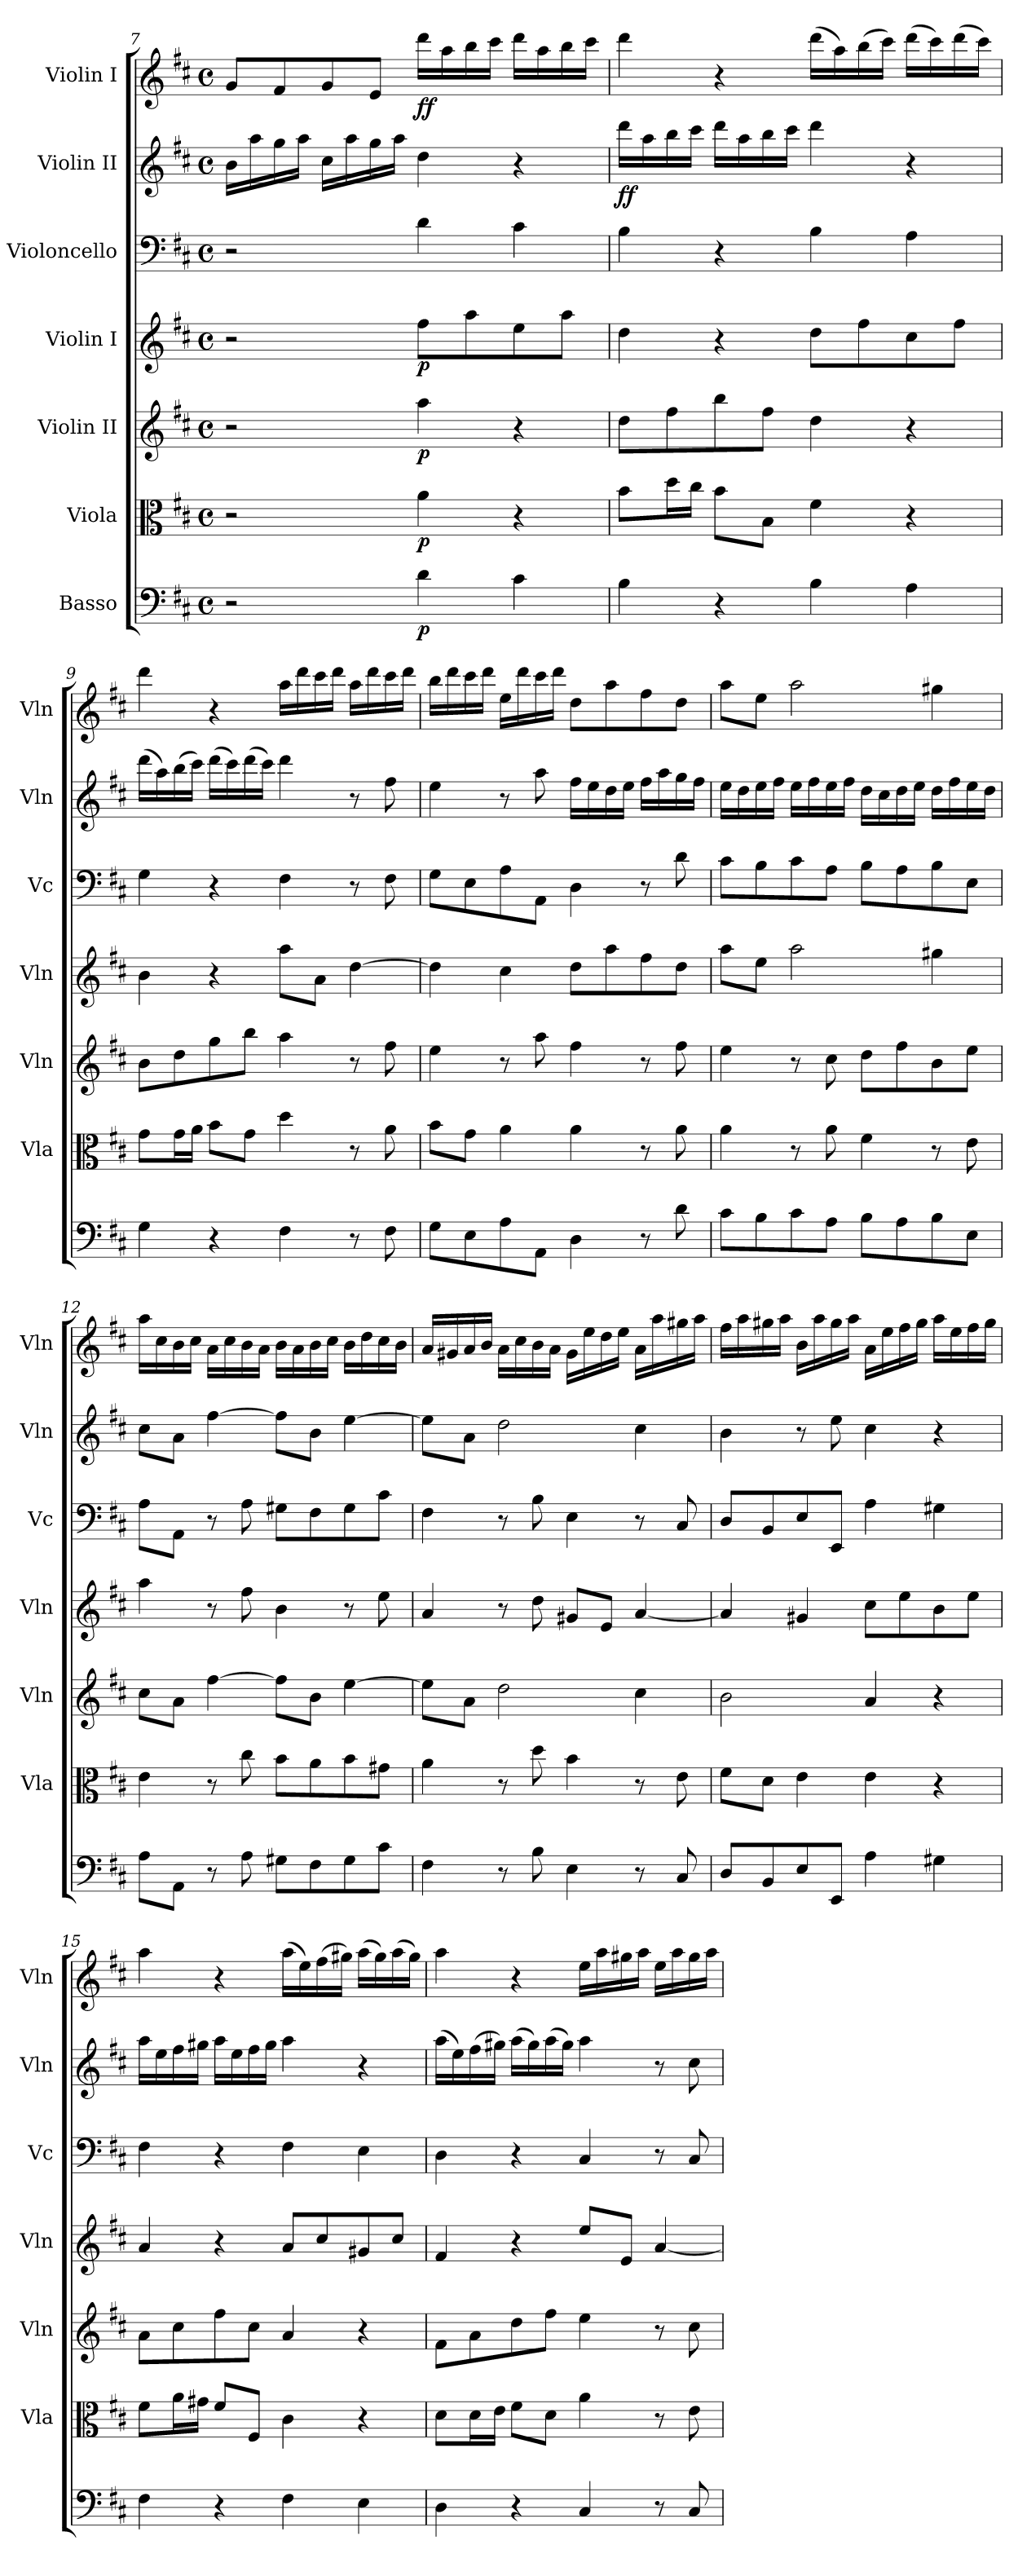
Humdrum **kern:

**kern	**dynam	**kern	**dynam	**kern	**dynam	**kern	**dynam	**kern	**kern	**dynam	**kern	**dynam
*part7	*part7	*part6	*part6	*part5	*part5	*part4	*part4	*part3	*part2	*part2	*part1	*part1
*staff7	*staff7	*staff6	*staff6	*staff5	*staff5	*staff4	*staff4	*staff3	*staff2	*staff2	*staff1	*staff1
*I"Basso	*	*I"Viola	*	*I"Violin II	*	*I"Violin I	*	*I"Violoncello	*I"Violin II	*	*I"Violin I	*
*	*	*I'Vla	*	*I'Vln	*	*I'Vln	*	*I'Vc	*I'Vln	*	*I'Vln	*
!!LO:LB:g=z
*clefF4	*	*clefC3	*	*clefG2	*	*clefG2	*	*clefF4	*clefG2	*	*clefG2	*
*k[f#c#]	*	*k[f#c#]	*	*k[f#c#]	*	*k[f#c#]	*	*k[f#c#]	*k[f#c#]	*	*k[f#c#]	*
*M4/4	*	*M4/4	*	*M4/4	*	*M4/4	*	*M4/4	*M4/4	*	*M4/4	*
*met(c)	*	*met(c)	*	*met(c)	*	*met(c)	*	*met(c)	*met(c)	*	*met(c)	*
=7	=7	=7	=7	=7	=7	=7	=7	=7	=7	=7	=7	=7
2r	.	2r	.	2r	.	2r	.	2r	16b\LL	.	8g/L	.
.	.	.	.	.	.	.	.	.	16aa\	.	.	.
.	.	.	.	.	.	.	.	.	16gg\	.	8f#/	.
.	.	.	.	.	.	.	.	.	16aa\JJ	.	.	.
.	.	.	.	.	.	.	.	.	16cc#\LL	.	8g/	.
.	.	.	.	.	.	.	.	.	16aa\	.	.	.
.	.	.	.	.	.	.	.	.	16gg\	.	8e/J	.
.	.	.	.	.	.	.	.	.	16aa\JJ	.	.	.
!	!LO:DY:b	!	!LO:DY:b	!	!LO:DY:b	!	!LO:DY:b	!	!	!	!	!LO:DY:b
4d\	p	4a\	p	4aa\	p	8ff#\L	p	4d\	4dd\	.	16ddd\LL	ff
.	.	.	.	.	.	.	.	.	.	.	16aa\	.
.	.	.	.	.	.	8aa\	.	.	.	.	16bb\	.
.	.	.	.	.	.	.	.	.	.	.	16ccc#\JJ	.
4c#\	.	4r	.	4r	.	8ee\	.	4c#\	4r	.	16ddd\LL	.
.	.	.	.	.	.	.	.	.	.	.	16aa\	.
.	.	.	.	.	.	8aa\J	.	.	.	.	16bb\	.
.	.	.	.	.	.	.	.	.	.	.	16ccc#\JJ	.
=8	=8	=8	=8	=8	=8	=8	=8	=8	=8	=8	=8	=8
!	!	!	!	!	!	!	!	!	!	!LO:DY:b	!	!
4B\	.	8b\L	.	8dd\L	.	4dd\	.	4B\	16ddd\LL	ff	4ddd\	.
.	.	.	.	.	.	.	.	.	16aa\	.	.	.
.	.	16dd\L	.	8ff#\	.	.	.	.	16bb\	.	.	.
.	.	16cc#\JJ	.	.	.	.	.	.	16ccc#\JJ	.	.	.
4r	.	8b\L	.	8bb\	.	4r	.	4r	16ddd\LL	.	4r	.
.	.	.	.	.	.	.	.	.	16aa\	.	.	.
.	.	8B\J	.	8ff#\J	.	.	.	.	16bb\	.	.	.
.	.	.	.	.	.	.	.	.	16ccc#\JJ	.	.	.
4B\	.	4f#\	.	4dd\	.	8dd\L	.	4B\	4ddd\	.	(>16ddd\LL	.
.	.	.	.	.	.	.	.	.	.	.	16aa\)	.
.	.	.	.	.	.	8ff#\	.	.	.	.	(>16bb\	.
.	.	.	.	.	.	.	.	.	.	.	16ccc#\JJ)	.
4A\	.	4r	.	4r	.	8cc#\	.	4A\	4r	.	(>16ddd\LL	.
.	.	.	.	.	.	.	.	.	.	.	16ccc#\)	.
.	.	.	.	.	.	8ff#\J	.	.	.	.	(>16ddd\	.
.	.	.	.	.	.	.	.	.	.	.	16ccc#\JJ)	.
=9	=9	=9	=9	=9	=9	=9	=9	=9	=9	=9	=9	=9
4G\	.	8g\L	.	8b\L	.	4b\	.	4G\	(>16ddd\LL	.	4ddd\	.
.	.	.	.	.	.	.	.	.	16aa\)	.	.	.
.	.	16g\L	.	8dd\	.	.	.	.	(>16bb\	.	.	.
.	.	16a\JJ	.	.	.	.	.	.	16ccc#\JJ)	.	.	.
4r	.	8b\L	.	8gg\	.	4r	.	4r	(>16ddd\LL	.	4r	.
.	.	.	.	.	.	.	.	.	16ccc#\)	.	.	.
.	.	8g\J	.	8bb\J	.	.	.	.	(>16ddd\	.	.	.
.	.	.	.	.	.	.	.	.	16ccc#\JJ)	.	.	.
4F#\	.	4dd\	.	4aa\	.	8aa\L	.	4F#\	4ddd\	.	16aa\LL	.
.	.	.	.	.	.	.	.	.	.	.	16ddd\	.
.	.	.	.	.	.	8a\J	.	.	.	.	16ccc#\	.
.	.	.	.	.	.	.	.	.	.	.	16ddd\JJ	.
8r	.	8r	.	8r	.	[4dd\	.	8r	8r	.	16aa\LL	.
.	.	.	.	.	.	.	.	.	.	.	16ddd\	.
8F#\	.	8a\	.	8ff#\	.	.	.	8F#\	8ff#\	.	16ccc#\	.
.	.	.	.	.	.	.	.	.	.	.	16ddd\JJ	.
!!LO:PB:g=z
=10	=10	=10	=10	=10	=10	=10	=10	=10	=10	=10	=10	=10
8G\L	.	8b\L	.	4ee\	.	4dd\]	.	8G\L	4ee\	.	16bb\LL	.
.	.	.	.	.	.	.	.	.	.	.	16ddd\	.
8E\	.	8g\J	.	.	.	.	.	8E\	.	.	16ccc#\	.
.	.	.	.	.	.	.	.	.	.	.	16ddd\JJ	.
8A\	.	4a\	.	8r	.	4cc#\	.	8A\	8r	.	16ee\LL	.
.	.	.	.	.	.	.	.	.	.	.	16ddd\	.
8AA\J	.	.	.	8aa\	.	.	.	8AA\J	8aa\	.	16ccc#\	.
.	.	.	.	.	.	.	.	.	.	.	16ddd\JJ	.
4D\	.	4a\	.	4ff#\	.	8dd\L	.	4D\	16ff#\LL	.	8dd\L	.
.	.	.	.	.	.	.	.	.	16ee\	.	.	.
.	.	.	.	.	.	8aa\	.	.	16dd\	.	8aa\	.
.	.	.	.	.	.	.	.	.	16ee\JJ	.	.	.
8r	.	8r	.	8r	.	8ff#\	.	8r	16ff#\LL	.	8ff#\	.
.	.	.	.	.	.	.	.	.	16aa\	.	.	.
8d\	.	8a\	.	8ff#\	.	8dd\J	.	8d\	16gg\	.	8dd\J	.
.	.	.	.	.	.	.	.	.	16ff#\JJ	.	.	.
=11	=11	=11	=11	=11	=11	=11	=11	=11	=11	=11	=11	=11
8c#\L	.	4a\	.	4ee\	.	8aa\L	.	8c#\L	16ee\LL	.	8aa\L	.
.	.	.	.	.	.	.	.	.	16dd\	.	.	.
8B\	.	.	.	.	.	8ee\J	.	8B\	16ee\	.	8ee\J	.
.	.	.	.	.	.	.	.	.	16ff#\JJ	.	.	.
8c#\	.	8r	.	8r	.	2aa\	.	8c#\	16ee\LL	.	2aa\	.
.	.	.	.	.	.	.	.	.	16ff#\	.	.	.
8A\J	.	8a\	.	8cc#\	.	.	.	8A\J	16ee\	.	.	.
.	.	.	.	.	.	.	.	.	16ff#\JJ	.	.	.
8B\L	.	4f#\	.	8dd\L	.	.	.	8B\L	16dd\LL	.	.	.
.	.	.	.	.	.	.	.	.	16cc#\	.	.	.
8A\	.	.	.	8ff#\	.	.	.	8A\	16dd\	.	.	.
.	.	.	.	.	.	.	.	.	16ee\JJ	.	.	.
8B\	.	8r	.	8b\	.	4gg#X\	.	8B\	16dd\LL	.	4gg#X\	.
.	.	.	.	.	.	.	.	.	16ff#\	.	.	.
8E\J	.	8e\	.	8ee\J	.	.	.	8E\J	16ee\	.	.	.
.	.	.	.	.	.	.	.	.	16dd\JJ	.	.	.
=12	=12	=12	=12	=12	=12	=12	=12	=12	=12	=12	=12	=12
8A\L	.	4e\	.	8cc#\L	.	4aa\	.	8A\L	8cc#\L	.	16aa\LL	.
.	.	.	.	.	.	.	.	.	.	.	16cc#\	.
8AA\J	.	.	.	8a\J	.	.	.	8AA\J	8a\J	.	16b\	.
.	.	.	.	.	.	.	.	.	.	.	16cc#\JJ	.
8r	.	8r	.	[4ff#\	.	8r	.	8r	[4ff#\	.	16a\LL	.
.	.	.	.	.	.	.	.	.	.	.	16cc#\	.
8A\	.	8cc#\	.	.	.	8ff#\	.	8A\	.	.	16b\	.
.	.	.	.	.	.	.	.	.	.	.	16a\JJ	.
8G#X\L	.	8b\L	.	8ff#\L]	.	4b\	.	8G#X\L	8ff#\L]	.	16b\LL	.
.	.	.	.	.	.	.	.	.	.	.	16a\	.
8F#\	.	8a\	.	8b\J	.	.	.	8F#\	8b\J	.	16b\	.
.	.	.	.	.	.	.	.	.	.	.	16cc#\JJ	.
8G#\	.	8b\	.	[4ee\	.	8r	.	8G#\	[4ee\	.	16b\LL	.
.	.	.	.	.	.	.	.	.	.	.	16dd\	.
8c#\J	.	8g#X\J	.	.	.	8ee\	.	8c#\J	.	.	16cc#\	.
.	.	.	.	.	.	.	.	.	.	.	16b\JJ	.
=13	=13	=13	=13	=13	=13	=13	=13	=13	=13	=13	=13	=13
4F#\	.	4a\	.	8ee\L]	.	4a/	.	4F#\	8ee\L]	.	16a/LL	.
.	.	.	.	.	.	.	.	.	.	.	16g#X/	.
.	.	.	.	8a\J	.	.	.	.	8a\J	.	16a/	.
.	.	.	.	.	.	.	.	.	.	.	16b/JJ	.
8r	.	8r	.	2dd\	.	8r	.	8r	2dd\	.	16a\LL	.
.	.	.	.	.	.	.	.	.	.	.	16cc#\	.
8B\	.	8dd\	.	.	.	8dd\	.	8B\	.	.	16b\	.
.	.	.	.	.	.	.	.	.	.	.	16a\JJ	.
4E\	.	4b\	.	.	.	8g#X/L	.	4E\	.	.	16g#\LL	.
.	.	.	.	.	.	.	.	.	.	.	16ee\	.
.	.	.	.	.	.	8e/J	.	.	.	.	16dd\	.
.	.	.	.	.	.	.	.	.	.	.	16ee\JJ	.
8r	.	8r	.	4cc#\	.	[4a/	.	8r	4cc#\	.	16a\LL	.
.	.	.	.	.	.	.	.	.	.	.	16aa\	.
8C#/	.	8e\	.	.	.	.	.	8C#/	.	.	16gg#X\	.
.	.	.	.	.	.	.	.	.	.	.	16aa\JJ	.
!!LO:LB:g=z
=14	=14	=14	=14	=14	=14	=14	=14	=14	=14	=14	=14	=14
8D/L	.	8f#\L	.	2b\	.	4a/]	.	8D/L	4b\	.	16ff#\LL	.
.	.	.	.	.	.	.	.	.	.	.	16aa\	.
8BB/	.	8d\J	.	.	.	.	.	8BB/	.	.	16gg#X\	.
.	.	.	.	.	.	.	.	.	.	.	16aa\JJ	.
8E/	.	4e\	.	.	.	4g#X/	.	8E/	8r	.	16b\LL	.
.	.	.	.	.	.	.	.	.	.	.	16aa\	.
8EE/J	.	.	.	.	.	.	.	8EE/J	8ee\	.	16gg#\	.
.	.	.	.	.	.	.	.	.	.	.	16aa\JJ	.
4A\	.	4e\	.	4a/	.	8cc#\L	.	4A\	4cc#\	.	16a\LL	.
.	.	.	.	.	.	.	.	.	.	.	16ee\	.
.	.	.	.	.	.	8ee\	.	.	.	.	16ff#\	.
.	.	.	.	.	.	.	.	.	.	.	16gg#\JJ	.
4G#X\	.	4r	.	4r	.	8b\	.	4G#X\	4r	.	16aa\LL	.
.	.	.	.	.	.	.	.	.	.	.	16ee\	.
.	.	.	.	.	.	8ee\J	.	.	.	.	16ff#\	.
.	.	.	.	.	.	.	.	.	.	.	16gg#\JJ	.
=15	=15	=15	=15	=15	=15	=15	=15	=15	=15	=15	=15	=15
4F#\	.	8f#\L	.	8a\L	.	4a/	.	4F#\	16aa\LL	.	4aa\	.
.	.	.	.	.	.	.	.	.	16ee\	.	.	.
.	.	16a\L	.	8cc#\	.	.	.	.	16ff#\	.	.	.
.	.	16g#X\JJ	.	.	.	.	.	.	16gg#X\JJ	.	.	.
4r	.	8f#/L	.	8ff#\	.	4r	.	4r	16aa\LL	.	4r	.
.	.	.	.	.	.	.	.	.	16ee\	.	.	.
.	.	8F#/J	.	8cc#\J	.	.	.	.	16ff#\	.	.	.
.	.	.	.	.	.	.	.	.	16gg#\JJ	.	.	.
4F#\	.	4c#\	.	4a/	.	8a/L	.	4F#\	4aa\	.	(>16aa\LL	.
.	.	.	.	.	.	.	.	.	.	.	16ee\)	.
.	.	.	.	.	.	8cc#/	.	.	.	.	(>16ff#\	.
.	.	.	.	.	.	.	.	.	.	.	16gg#X\JJ)	.
4E\	.	4r	.	4r	.	8g#X/	.	4E\	4r	.	(>16aa\LL	.
.	.	.	.	.	.	.	.	.	.	.	16gg#\)	.
.	.	.	.	.	.	8cc#/J	.	.	.	.	(>16aa\	.
.	.	.	.	.	.	.	.	.	.	.	16gg#\JJ)	.
=16	=16	=16	=16	=16	=16	=16	=16	=16	=16	=16	=16	=16
4D\	.	8d\L	.	8f#\L	.	4f#/	.	4D\	(>16aa\LL	.	4aa\	.
.	.	.	.	.	.	.	.	.	16ee\)	.	.	.
.	.	16d\L	.	8a\	.	.	.	.	(>16ff#\	.	.	.
.	.	16e\JJ	.	.	.	.	.	.	16gg#X\JJ)	.	.	.
4r	.	8f#\L	.	8dd\	.	4r	.	4r	(>16aa\LL	.	4r	.
.	.	.	.	.	.	.	.	.	16gg#\)	.	.	.
.	.	8d\J	.	8ff#\J	.	.	.	.	(>16aa\	.	.	.
.	.	.	.	.	.	.	.	.	16gg#\JJ)	.	.	.
4C#/	.	4a\	.	4ee\	.	8ee/L	.	4C#/	4aa\	.	16ee\LL	.
.	.	.	.	.	.	.	.	.	.	.	16aa\	.
.	.	.	.	.	.	8e/J	.	.	.	.	16gg#X\	.
.	.	.	.	.	.	.	.	.	.	.	16aa\JJ	.
8r	.	8r	.	8r	.	[4a/	.	8r	8r	.	16ee\LL	.
.	.	.	.	.	.	.	.	.	.	.	16aa\	.
8C#/	.	8e\	.	8cc#\	.	.	.	8C#/	8cc#\	.	16gg#\	.
.	.	.	.	.	.	.	.	.	.	.	16aa\JJ	.
=	=	=	=	=	=	=	=	=	=	=	=	=
*-	*-	*-	*-	*-	*-	*-	*-	*-	*-	*-	*-	*-
